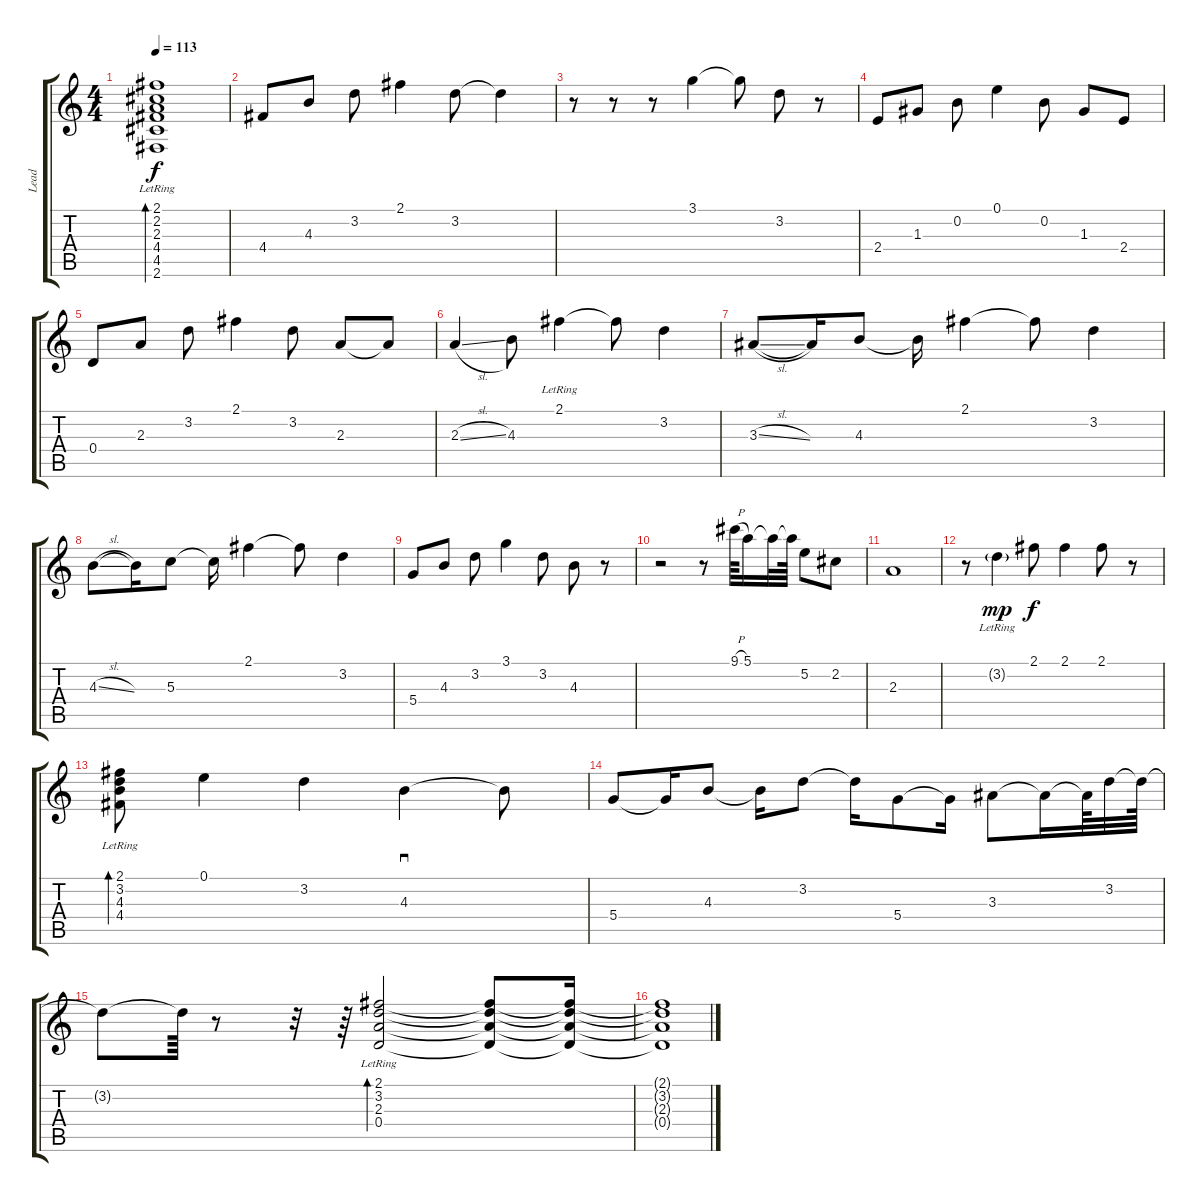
\track ("Lead " "Lead ") {instrument acousticguitarnylon}
\staff {score tabs}
\tuning (E4 B3 G3 D3 A2 E2) {hide}
\ts (4 4)
\tempo 113
\clef g2
\ks c
(2.1{lr} 2.2{lr} 2.3{lr} 4.4{lr} 4.5{lr} 2.6{lr}).1{bd 60 dy f} |
4.4.8 4.3.8 3.2.8 2.1.4 3.2.8 3.2{t}.4 |
r.8 r.8 r.8 3.1.4 3.1{t}.8 3.2.8 r.8 |
2.4.8 1.3.8 0.2.8 0.1.4 0.2.8 1.3.8 2.4.8 |
0.4.8 2.3.8 3.2.8 2.1.4 3.2.8 2.3.8 2.3{t}.8 |
2.3{sl}.4 4.3.8 2.1{lr}.4 2.1{t}.8 3.2.4 |
3.3{sl}.8 3.3{t}.16 4.3.8 4.3{t}.16 2.1.4 2.1{t}.8 3.2.4 |
4.3{sl}.8 4.3{t}.16 5.3.8 5.3{t}.16 2.1.4 2.1{t}.8 3.2.4 |
5.4.8 4.3.8 3.2.8 3.1.4 3.2.8 4.3.8 r.8 |
r.2 r.8 9.1{h}.64 5.1.16 5.1{t}.32 5.1{t}.64 5.2.8 2.2.8 |
2.3.1 |
r.8 3.2{g lr}.4{dy mp} 2.1.8{dy f} 2.1.4 2.1.8 r.8 |
(2.1{lr} 3.2{lr} 4.3{lr} 4.4{lr}).8{bd 60} 0.1.4 3.2.4 4.3.4{sd} 4.3{t}.8 |
5.4.8 5.4{t}.16 4.3.8 4.3{t}.16 3.2.8 3.2{t}.16 5.4.8 5.4{t}.16 3.3.8 3.3{t}.16 3.3{t}.64 3.2.32 3.2{t}.64 |
3.2{t}.8 3.2{t}.64 r.8 r.32 r.64 (2.1{lr} 3.2{lr} 2.3{lr} 0.4{lr}).2{bd 120} (2.1{t} 3.2{t} 2.3{t} 0.4{t}).8 (2.1{t} 3.2{t} 2.3{t} 0.4{t}).16 |
(2.1{t} 3.2{t} 2.3{t} 0.4{t}).1
